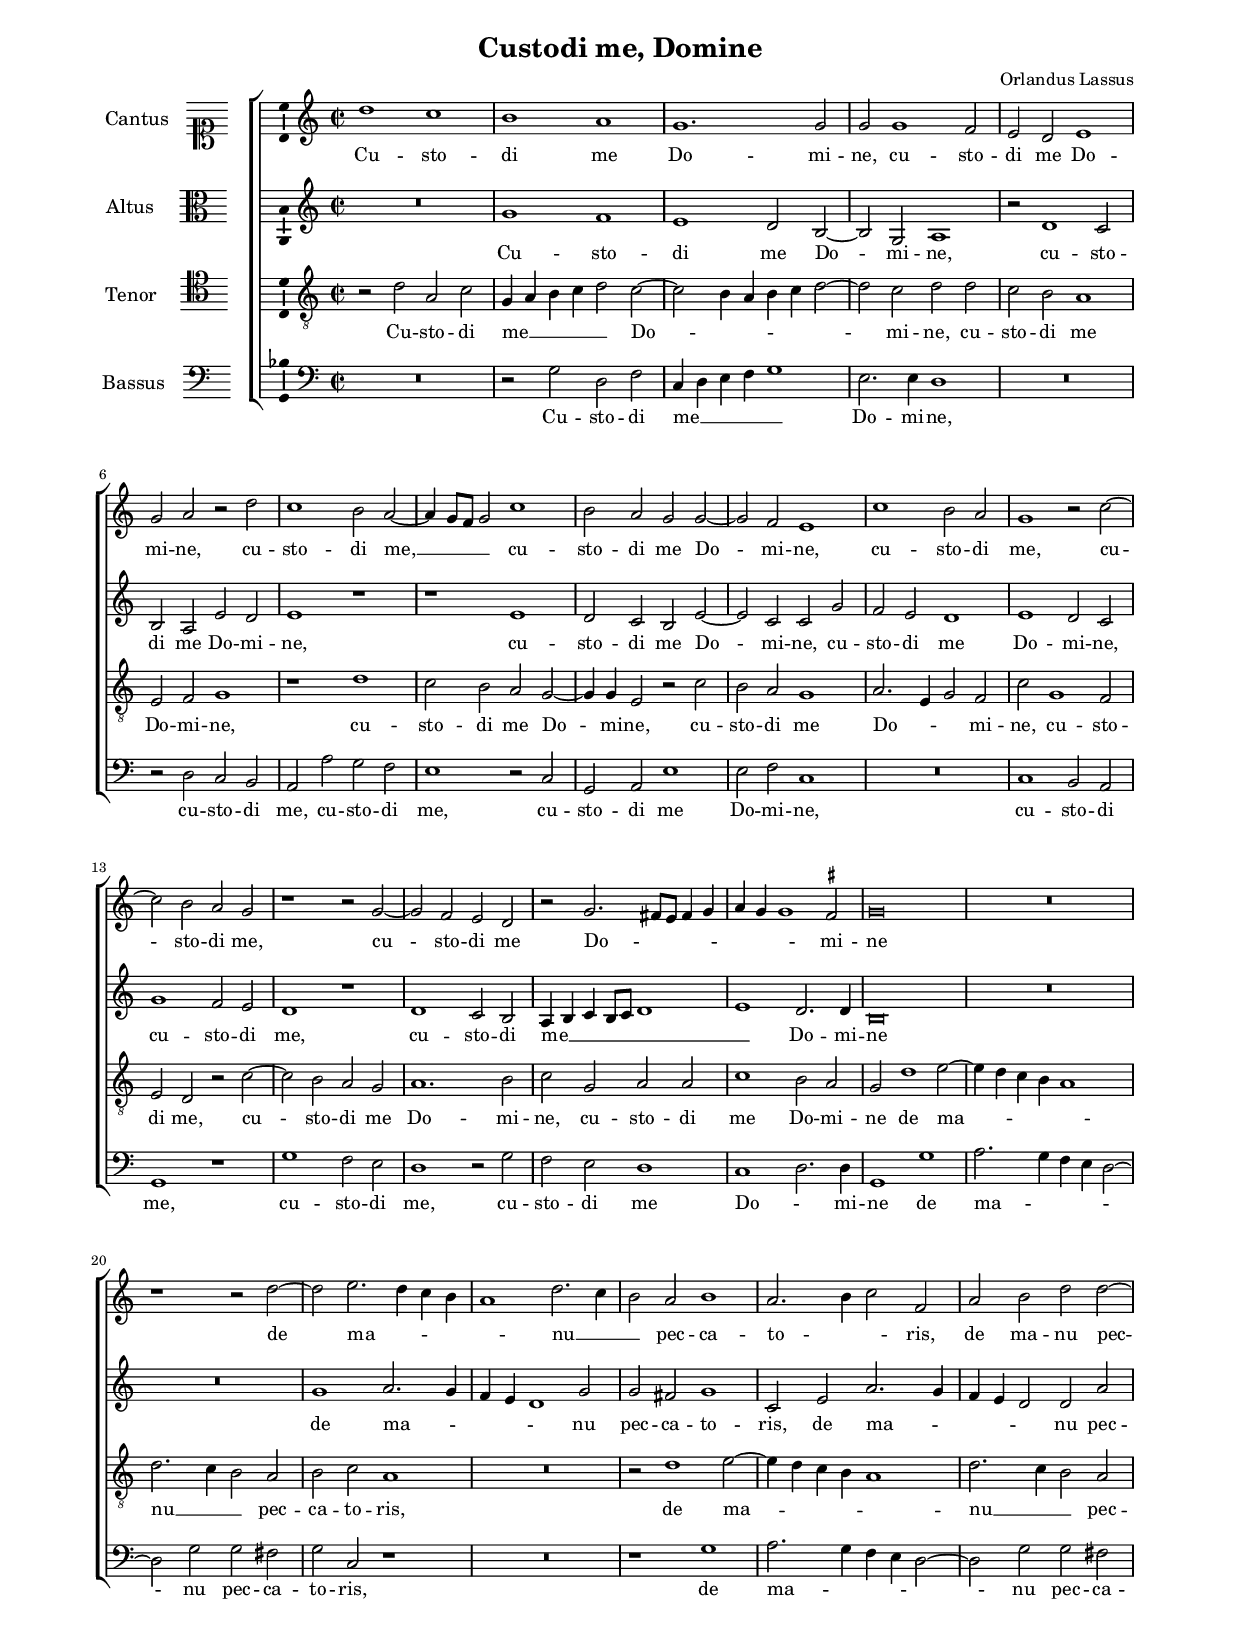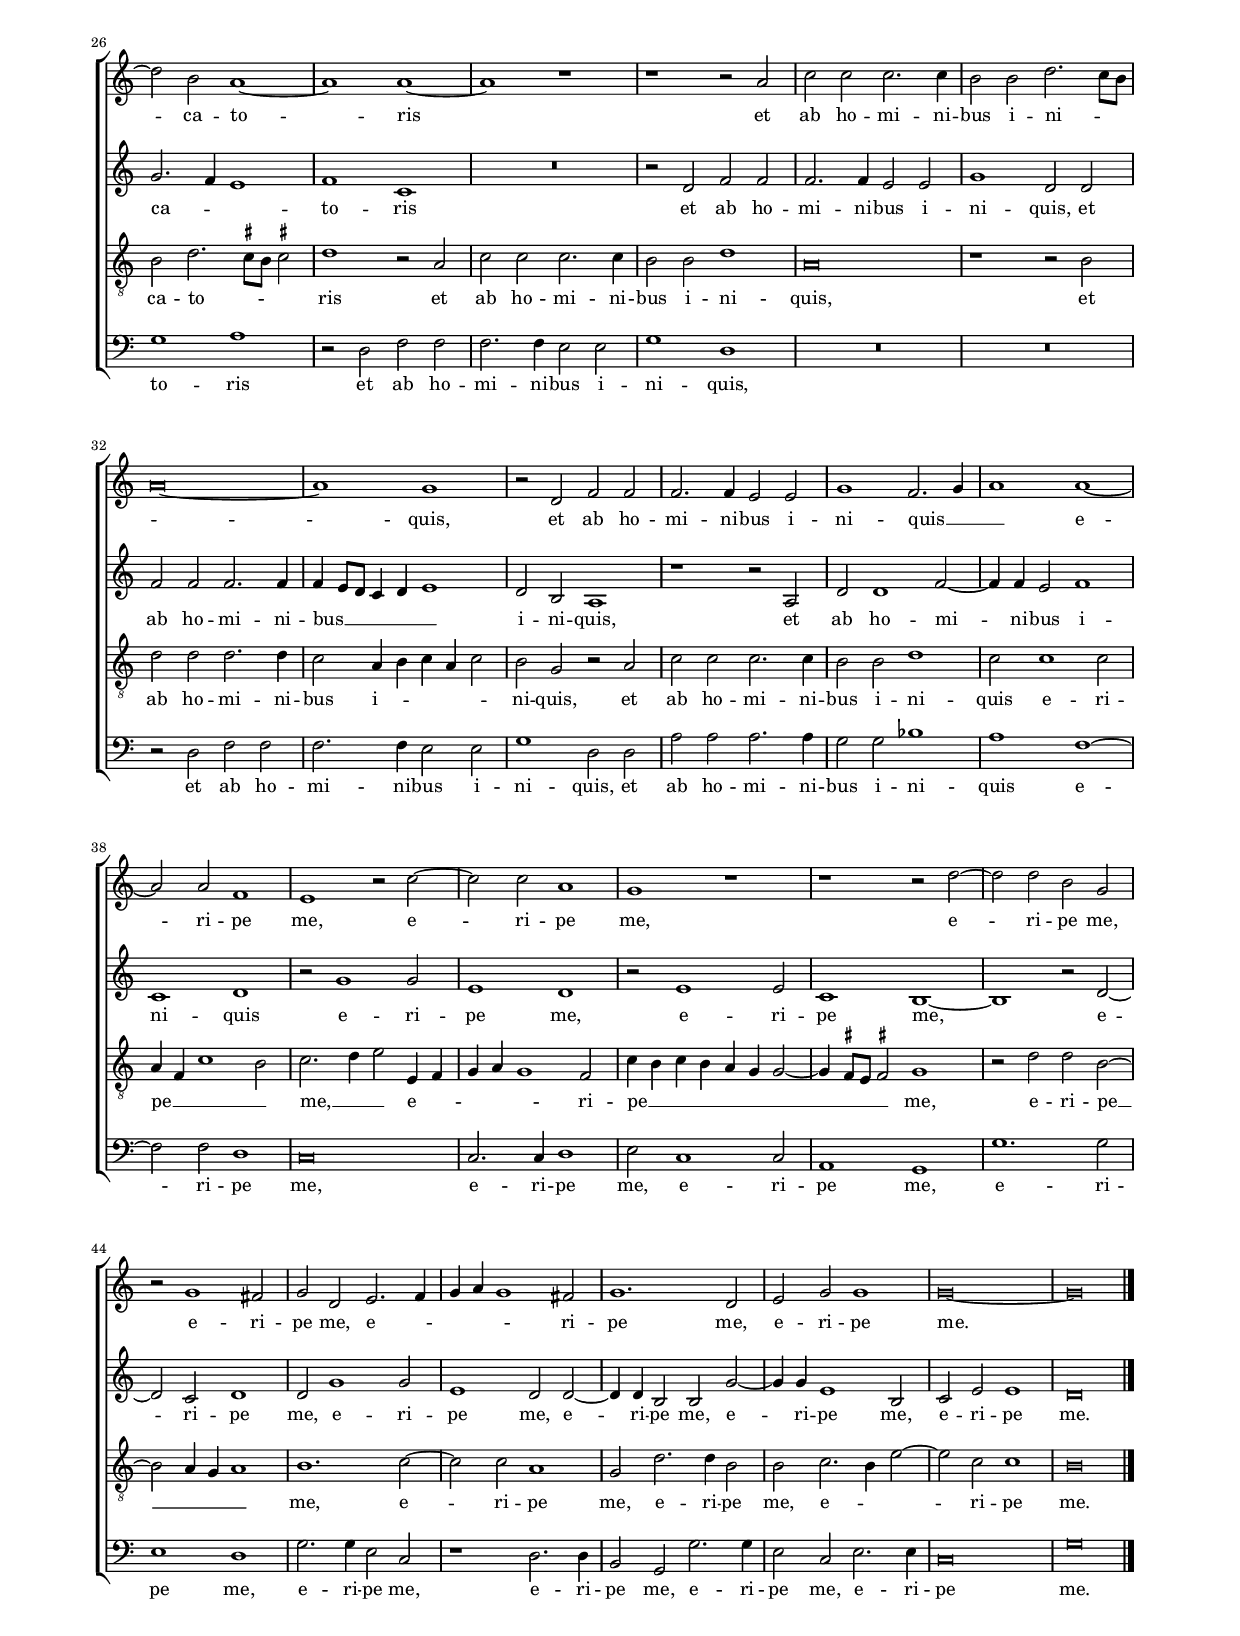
\header
{
  title="Custodi me, Domine"
  composer="Orlandus Lassus"
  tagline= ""
}

\version "2.22.1"
\include "deutsch.ly"
#(set-global-staff-size 15)
#(ly:set-option 'point-and-click #f)



	ficta = { \once \set suggestAccidentals = ##t }
	
	forget = #(define-music-function (music) (ly:music?) #{
		\accidentalStyle forget
		$music
		\accidentalStyle default
		#})
    
    m = \melisma
    me = \melismaEnd


\paper
	{
	top-margin = 1.5 \cm
	bottom-margin = 1.5 \cm
	left-margin = 1.8 \cm
	right-margin = 1.8 \cm
	ragged-bottom = ##f
	ragged-last-bottom = ##f
	print-page-number = ##f
	system-system-spacing = #'((basic-distance . 17) (minimum-distance . 14) (padding . 6) (strechability . 150))
	systems-per-page = 4
%	min-systems-per-page = 3
	}
    
    global = {
	\key c \major
	\time 2/2 \set Score.measureLength = #(ly:make-moment 2/1)
    \set Score.tempoHideNote = ##t
    \tempo 2 = 92
	\skip 1*2*50 \bar "|."
	}


incipitcantus = \markup { \score {
	{
	\set Staff.instrumentName = \markup { \fontsize #1 "Cantus" }
	\key c \major
	\clef soprano
	s4 \bar ""
	}
	\layout  {
	raggedright = ##t
	indent = 1.6 \cm
	line-width = 2.4\cm
	\context { \Staff \remove Time_signature_engraver }
	\override Staff.Clef.Y-extent = #'(0 . 0)
	}} \hspace #1 }
	
      
incipitaltus = \markup { \score {
	{
	\set Staff.instrumentName = \markup { \fontsize #1 "Altus" }
	\key c \major
	\clef alto
	s4 \bar ""
	}
	\layout  {
	raggedright = ##t
	indent = 1.6 \cm
	line-width = 2.4\cm
	\context { \Staff \remove Time_signature_engraver }
	\override Staff.Clef.Y-extent = #'(0 . 0)
	}} \hspace #1 }


incipittenor = \markup { \score {
	{
	\set Staff.instrumentName = \markup { \fontsize #1 "Tenor" }
	\key c \major
	\clef tenor
	s4 \bar ""
	}
	\layout  {
	raggedright = ##t
	indent = 1.6 \cm
	line-width = 2.4\cm
	\context { \Staff \remove Time_signature_engraver }
	\override Staff.Clef.Y-extent = #'(0 . 0)
	}} \hspace #1 }


incipitbassus = \markup { \score {
	{
	\set Staff.instrumentName = \markup { \fontsize #1 "Bassus" }
	\key c \major
	\clef bass
	s4 \bar ""
	}
	\layout  {
	raggedright = ##t
	indent = 1.6 \cm
	line-width = 2.4\cm
	\context { \Staff \remove Time_signature_engraver }
	\override Staff.Clef.Y-extent = #'(0 . 0)
	}} \hspace #1 }


cantus =  \relative c''
	{
	d1 c
	h1 a
	g1. g2
	g2 g1 f2
%5
	e2 d e1 |
	g2 a r d
	c1 h2 a~
	a4 \m g8 f g2 \me c1
	h2 a g g~
%10
	g2 f e1 |
	c'1 h2 a
	g1 r2 c~
	c2 h2 a g
	r1 r2 g~
%15
	g2 f e d |
	r2 g2. \m fis8 e fis4 g
	a4 g g1 \me \ficta fis2
	g\breve
	R\breve
%20
	r1 r2 d'~ |
	d2 e2. \m d4 c h
	a1 \me d2. \m c4
	h2 \me a h1
	a2. \m h4 c2 \me f,
%25
	a2 h d d~ |
	d2 h a1~
	a1 a~
	a1 r
	r1 r2 a
%30
	c2 c c2. c4 |
	h2 h d2. \m c8 h
	a\breve~
	a1 \me g
	r2 d f f
%35
	f2. f4 e2 e |
	g1 f2. \m g4
	a1 \me a~
	a2 a f1
	e1 r2 c'~
%40
	c2 c a1 |
	g1 r
	r1 r2 d'~
	d2 d h g
	r2 g1 fis2
%45
	g2 d e2. \m f4 |
	g4 a g1 \me fis2
	g1. d2
	e2 g g1
	g\breve~
%50
	g\breve |
	}


altus =  \relative c'
	{
	R\breve
	g'1 f
	e1 d2 h~
	h2 g a1
%5
	r2 d1 c2 |
	h2 a e' d
	e1 r
	r1 e
	d2 c h e~
%10
	e2 c c g' |
	f2 e d1
	e1 d2 c
	g'1 f2 e
	d1 r
%15
	d1 c2 h |
	a4 \m h c h8 c d1
	e1 \me d2. d4
	h\breve
	R\breve
%20
	R\breve |
	g'1 a2. \m g4
	f4 e d1 \me g2
	g2 fis g1
	c,2 e a2. \m g4
%25
	f4 e d2 \me d a' |
	g2. \m f4 e1 \me
	f1 c
	R\breve
	r2 d f f
%30
	f2. f4 e2 e |
	g1 d2 d
	f2 f f2. f4
	f4 \m e8 d c4 d e1 \me
	d2 h a1
%35
	r1 r2 a |
	d2 d1 f2~
	f4 f e2 f1
	c1 d
	r2 g1 g2
%40
	e1 d |
	r2 e1 e2
	c1 h~
	h1 r2 d~
	d2 c d1
%45
	d2 g1 g2 |
	e1 d2 d~
	d4 d h2 h g'~
	g4 g e1 h2
	c2 e e1
%50
	d\breve |
	}


tenor =  \relative c'
	{
	r2 d a c
	g4 \m a h c d2 \me c~
	c2 \m h4 a h c d2~
	d2 \me c d d
%5
	c2 h a1 |
	e2 f g1
	r1 d'
	c2 h a g~
	g4 g e2 r c'
%10
	h2 a g1 |
	a2. \m e4 g2 \me f
	c'2 g1 f2
	e2 d r c'~
	c2 h a g
%15
	a1. h2 |
	c2 g a a
	c1 h2 a
	g2 d'1 e2~
	e4 \m d c h a1 \me
%20
	d2. \m c4 h2 \me a |
	h2 c a1
	R\breve
	r2 d1 e2~
	e4 \m d c h a1 \me
%25
	d2. \m c4 h2 \me a |
	h2 d2. \m \ficta cis8 h \ficta cis!2 \me
	d1 r2 a
	c2 c c2. c4
	h2 h d1
%30
	a\breve |
	r1 r2 h
	d2 d d2. d4
	c2 a4 \m h c a c2 \me
	h2 g r2 a
%35
	c2 c c2. c4 |
	h2 h d1
	c2 c1 c2
	a4 \m f c'1 h2 \me
	c2. \m d4 e2 \me e,4 \m f
%40
	g4 a g1 \me f2 |
	c'4 \m h c h a g g2~
	g4 \ficta fis8 e \ficta fis!2 \me g1
	r2 d' d h~
	h2 \m a4 g a1 \me
%45
	h1. c2~ |
	c2 c a1
	g2 d'2. d4 h2
	h2 c2. \m h4 e2~
	e2 \me c c1
%50
	h\breve |
	}


bassus  =  \relative c
	{
	R\breve
	r2 g' d f
	c4 \m d e f g1 \me
	e2. e4 d1
%5
	R\breve |
	r2 d c h
	a2 a' g f
	e1 r2 c
	g2 a e'1
%10
	e2 f c1 |
	R\breve
	c1 h2 a
	g1 r
	g'1 f2 e
%15
	d1 r2 g |
	f2 e d1
	c1 \m d2. \me d4
	g,1 g'
	a2. \m g4 f e d2~
%20
	d2 \me g g fis |
	g2 c, r1
	R\breve
	r1 g'
	a2. \m g4 f e d2~
%25
	d2 \me g g fis |
	g1 a
	r2 d, f f
	f2. f4 e2 e
	g1 d
%30
	R\breve |
	R\breve
	r2 d f f
	f2. f4 e2 e
	g1 d2 d
%35
	a'2 a a2. a4 |
	g2 g b1
	a1 f~
	f2 f d1
	c\breve
%40
	c2. c4 d1 |
	e2 c1 c2
	a1 g
	g'1. g2
	e1 d
%45
	g2. g4 e2 c |
	r1 d2. d4
	h2 g g'2. g4
	e2 c e2. e4
	c\breve
%50
	g'\breve |
	}
	
lyricscantus = \lyricmode {
	Cu -- sto -- di me Do -- mi -- ne,
	cu -- sto -- di me Do -- mi -- ne,
	cu -- sto -- di me, __
	cu -- sto -- di me Do -- mi -- ne,
	cu -- sto -- di me,
	cu -- sto -- di me,
	cu -- sto -- di me Do -- mi -- ne
	de ma -- nu __ pec -- ca -- to -- ris,
	de ma -- nu pec -- ca -- to -- ris
	et ab ho -- mi -- ni -- bus i -- ni -- quis,
	et ab ho -- mi -- ni -- bus i -- ni -- quis __
	e -- ri -- pe me,
	e -- ri -- pe me,
	e -- ri -- pe me,
	e -- ri -- pe me,
	e -- ri -- pe me,
	e -- ri -- pe me.
	}


lyricsaltus = \lyricmode {
	Cu -- sto -- di me Do -- mi -- ne,
	cu -- sto -- di me Do -- mi -- ne,
	cu -- sto -- di me Do -- mi -- ne,
	cu -- sto -- di me Do -- mi -- ne,
	cu -- sto -- di me,
	cu -- sto -- di me __ Do -- mi -- ne
	de ma -- nu pec -- ca -- to -- ris,
	de ma -- nu pec -- ca -- to -- ris
	et ab ho -- mi -- ni -- bus i -- ni -- quis,
	et ab ho -- mi -- ni -- bus __ i -- ni -- quis,
	et ab ho -- mi -- ni -- bus i -- ni -- quis
	e -- ri -- pe me,
	e -- ri -- pe me,
	e -- ri -- pe me,
	e -- ri -- pe me,
	e -- ri -- pe me,
	e -- ri -- pe me,
	e -- ri -- pe me.
	}
	

lyricstenor = \lyricmode {
	Cu -- sto -- di me __ Do -- mi -- ne,
	cu -- sto -- di me Do -- mi -- ne,
	cu -- sto -- di me Do -- mi -- ne,
	cu -- sto -- di me Do -- mi -- ne,
	cu -- sto -- di me,
	cu -- sto -- di me Do -- mi -- ne,
	cu -- sto -- di me Do -- mi -- ne
	de ma -- nu __ pec -- ca -- to -- ris,
	de ma -- nu __ pec -- ca -- to -- ris
	et ab ho -- mi -- ni -- bus i -- ni -- quis,
	et ab ho -- mi -- ni -- bus i -- ni -- quis,
	et ab ho -- mi -- ni -- bus i -- ni -- quis
	e -- ri -- pe __ me, __
	e -- ri -- pe __ me,
	e -- ri -- pe __ me,
	e -- ri -- pe me,
	e -- ri -- pe me,
	e -- ri -- pe me.
	}


lyricsbassus = \lyricmode {
	Cu -- sto -- di me __ Do -- mi -- ne,
	cu -- sto -- di me,
	cu -- sto -- di me,
	cu -- sto -- di me Do -- mi -- ne,
	cu -- sto -- di me,
	cu -- sto -- di me,
	cu -- sto -- di me Do -- mi -- ne
	de ma -- nu pec -- ca -- to -- ris,
	de ma -- nu pec -- ca -- to -- ris
	et ab ho -- mi -- ni -- bus i -- ni -- quis,
	et ab ho -- mi -- ni -- bus i -- ni -- quis,
	et ab ho -- mi -- ni -- bus i -- ni -- quis
	e -- ri -- pe me,
	e -- ri -- pe me,
	e -- ri -- pe me,
	e -- ri -- pe me,
	e -- ri -- pe me,
	e -- ri -- pe me,
	e -- ri -- pe me,
	e -- ri -- pe me.
	}
	

\score
{  
	\new ChoirStaff \with { \override StaffGrouper.staff-staff-spacing.basic-distance = #12 }
	<<
	
	\new Staff << \global
	\new Voice="v1" {
		\set Staff.instrumentName=\incipitcantus
		\set Staff.midiInstrument = "reed organ"
		\clef "treble"
		\cantus }
	\new Lyrics \lyricsto "v1" {\lyricscantus }
	>>
	
	
	\new Staff << \global
	\new Voice="v2" {
		\set Staff.instrumentName=\incipitaltus
		\set Staff.midiInstrument = "reed organ"
		\clef "treble" 
		\altus}
	\new Lyrics \lyricsto "v2" {\lyricsaltus }
	>>

	
	\new Staff << \global
	\new Voice="v3" {
		\set Staff.instrumentName=\incipittenor
		\set Staff.midiInstrument = "reed organ"
		\clef "G_8"
		\tenor }
	\new Lyrics \lyricsto "v3" {\lyricstenor }
	>>
	
	
	\new Staff << \global
	\new Voice="v4" {
		\set Staff.instrumentName=\incipitbassus
		\set Staff.midiInstrument = "reed organ"
		\clef "bass" 
		\bassus }
	\new Lyrics \lyricsto "v4" {\lyricsbassus}
	>>
	
	>>
		
	\layout
	{
	indent = 2.6 \cm
	\context { \Staff \override TimeSignature.break-visibility = #end-of-line-invisible }
	\context { \Staff \consists "Ambitus_engraver" }
	\context { \Score \override BarNumber.padding = #2 }
	\context { \Voice \override NoteHead.style = #'baroque }
	}
	
\midi
	{
	}
	
}


% EOF
